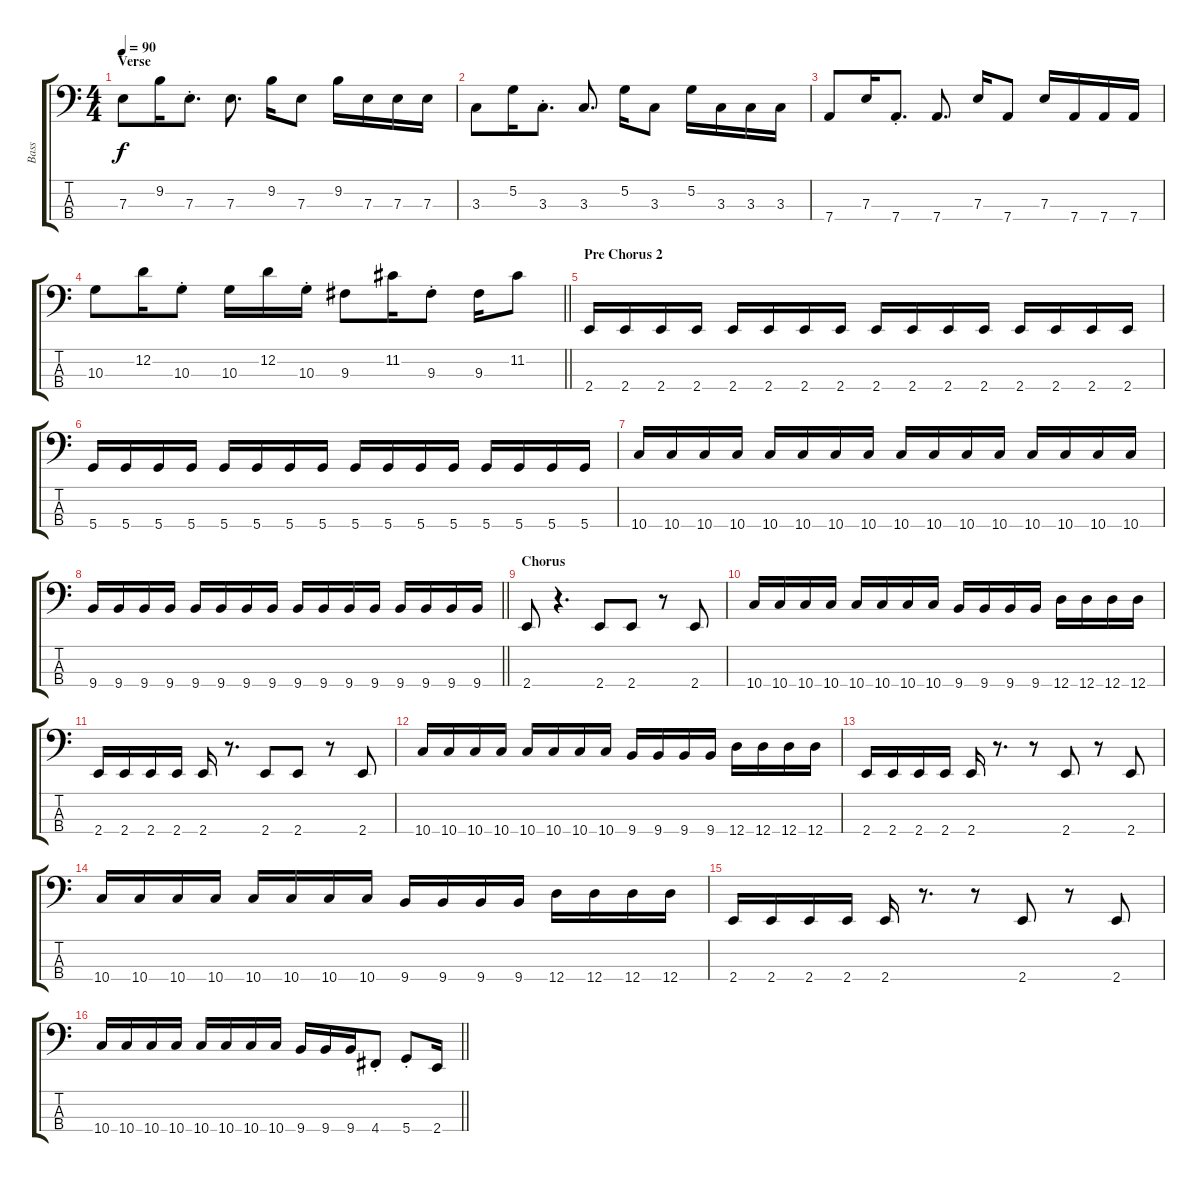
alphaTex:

\track ("Bass" "Bass") {instrument electricbassfinger}
\staff {score tabs}
\tuning (G2 D2 A1 D1) {hide}
\ts (4 4)
\section ("" "Verse")
\tempo 90
\clef f4
\ks c
7.3.8{dy f} 9.2.16 7.3{st}.8{d} 7.3.8{d} 9.2.16 7.3.8 9.2.16 7.3.16 7.3.16 7.3.16 |
3.3.8 5.2.16 3.3{st}.8{d} 3.3.8{d} 5.2.16 3.3.8 5.2.16 3.3.16 3.3.16 3.3.16 |
7.4.8 7.3.16 7.4{st}.8{d} 7.4.8{d} 7.3.16 7.4.8 7.3.16 7.4.16 7.4.16 7.4.16 |
\barLineRight lightlight
10.3.8 12.2.16 10.3{st}.8 10.3.16 12.2.16 10.3{st}.16 9.3.8 11.2.16 9.3{st}.8 9.3.16 11.2.8 |
\section ("" "Pre Chorus 2")
2.4.16 2.4.16 2.4.16 2.4.16 2.4.16 2.4.16 2.4.16 2.4.16 2.4.16 2.4.16 2.4.16 2.4.16 2.4.16 2.4.16 2.4.16 2.4.16 |
5.4.16 5.4.16 5.4.16 5.4.16 5.4.16 5.4.16 5.4.16 5.4.16 5.4.16 5.4.16 5.4.16 5.4.16 5.4.16 5.4.16 5.4.16 5.4.16 |
10.4.16 10.4.16 10.4.16 10.4.16 10.4.16 10.4.16 10.4.16 10.4.16 10.4.16 10.4.16 10.4.16 10.4.16 10.4.16 10.4.16 10.4.16 10.4.16 |
\barLineRight lightlight
9.4.16 9.4.16 9.4.16 9.4.16 9.4.16 9.4.16 9.4.16 9.4.16 9.4.16 9.4.16 9.4.16 9.4.16 9.4.16 9.4.16 9.4.16 9.4.16 |
\section ("" "Chorus")
2.4.8 r.4{d} 2.4.8 2.4.8 r.8 2.4.8 |
10.4.16 10.4.16 10.4.16 10.4.16 10.4.16 10.4.16 10.4.16 10.4.16 9.4.16 9.4.16 9.4.16 9.4.16 12.4.16 12.4.16 12.4.16 12.4.16 |
2.4.16 2.4.16 2.4.16 2.4.16 2.4.16 r.8{d} 2.4.8 2.4.8 r.8 2.4.8 |
10.4.16 10.4.16 10.4.16 10.4.16 10.4.16 10.4.16 10.4.16 10.4.16 9.4.16 9.4.16 9.4.16 9.4.16 12.4.16 12.4.16 12.4.16 12.4.16 |
2.4.16 2.4.16 2.4.16 2.4.16 2.4.16 r.8{d} r.8 2.4.8 r.8 2.4.8 |
10.4.16 10.4.16 10.4.16 10.4.16 10.4.16 10.4.16 10.4.16 10.4.16 9.4.16 9.4.16 9.4.16 9.4.16 12.4.16 12.4.16 12.4.16 12.4.16 |
2.4.16 2.4.16 2.4.16 2.4.16 2.4.16 r.8{d} r.8 2.4.8 r.8 2.4.8 |
\barLineRight lightlight
10.4.16 10.4.16 10.4.16 10.4.16 10.4.16 10.4.16 10.4.16 10.4.16 9.4.16 9.4.16 9.4.16 4.4{st}.8 5.4{st}.8 2.4.16
